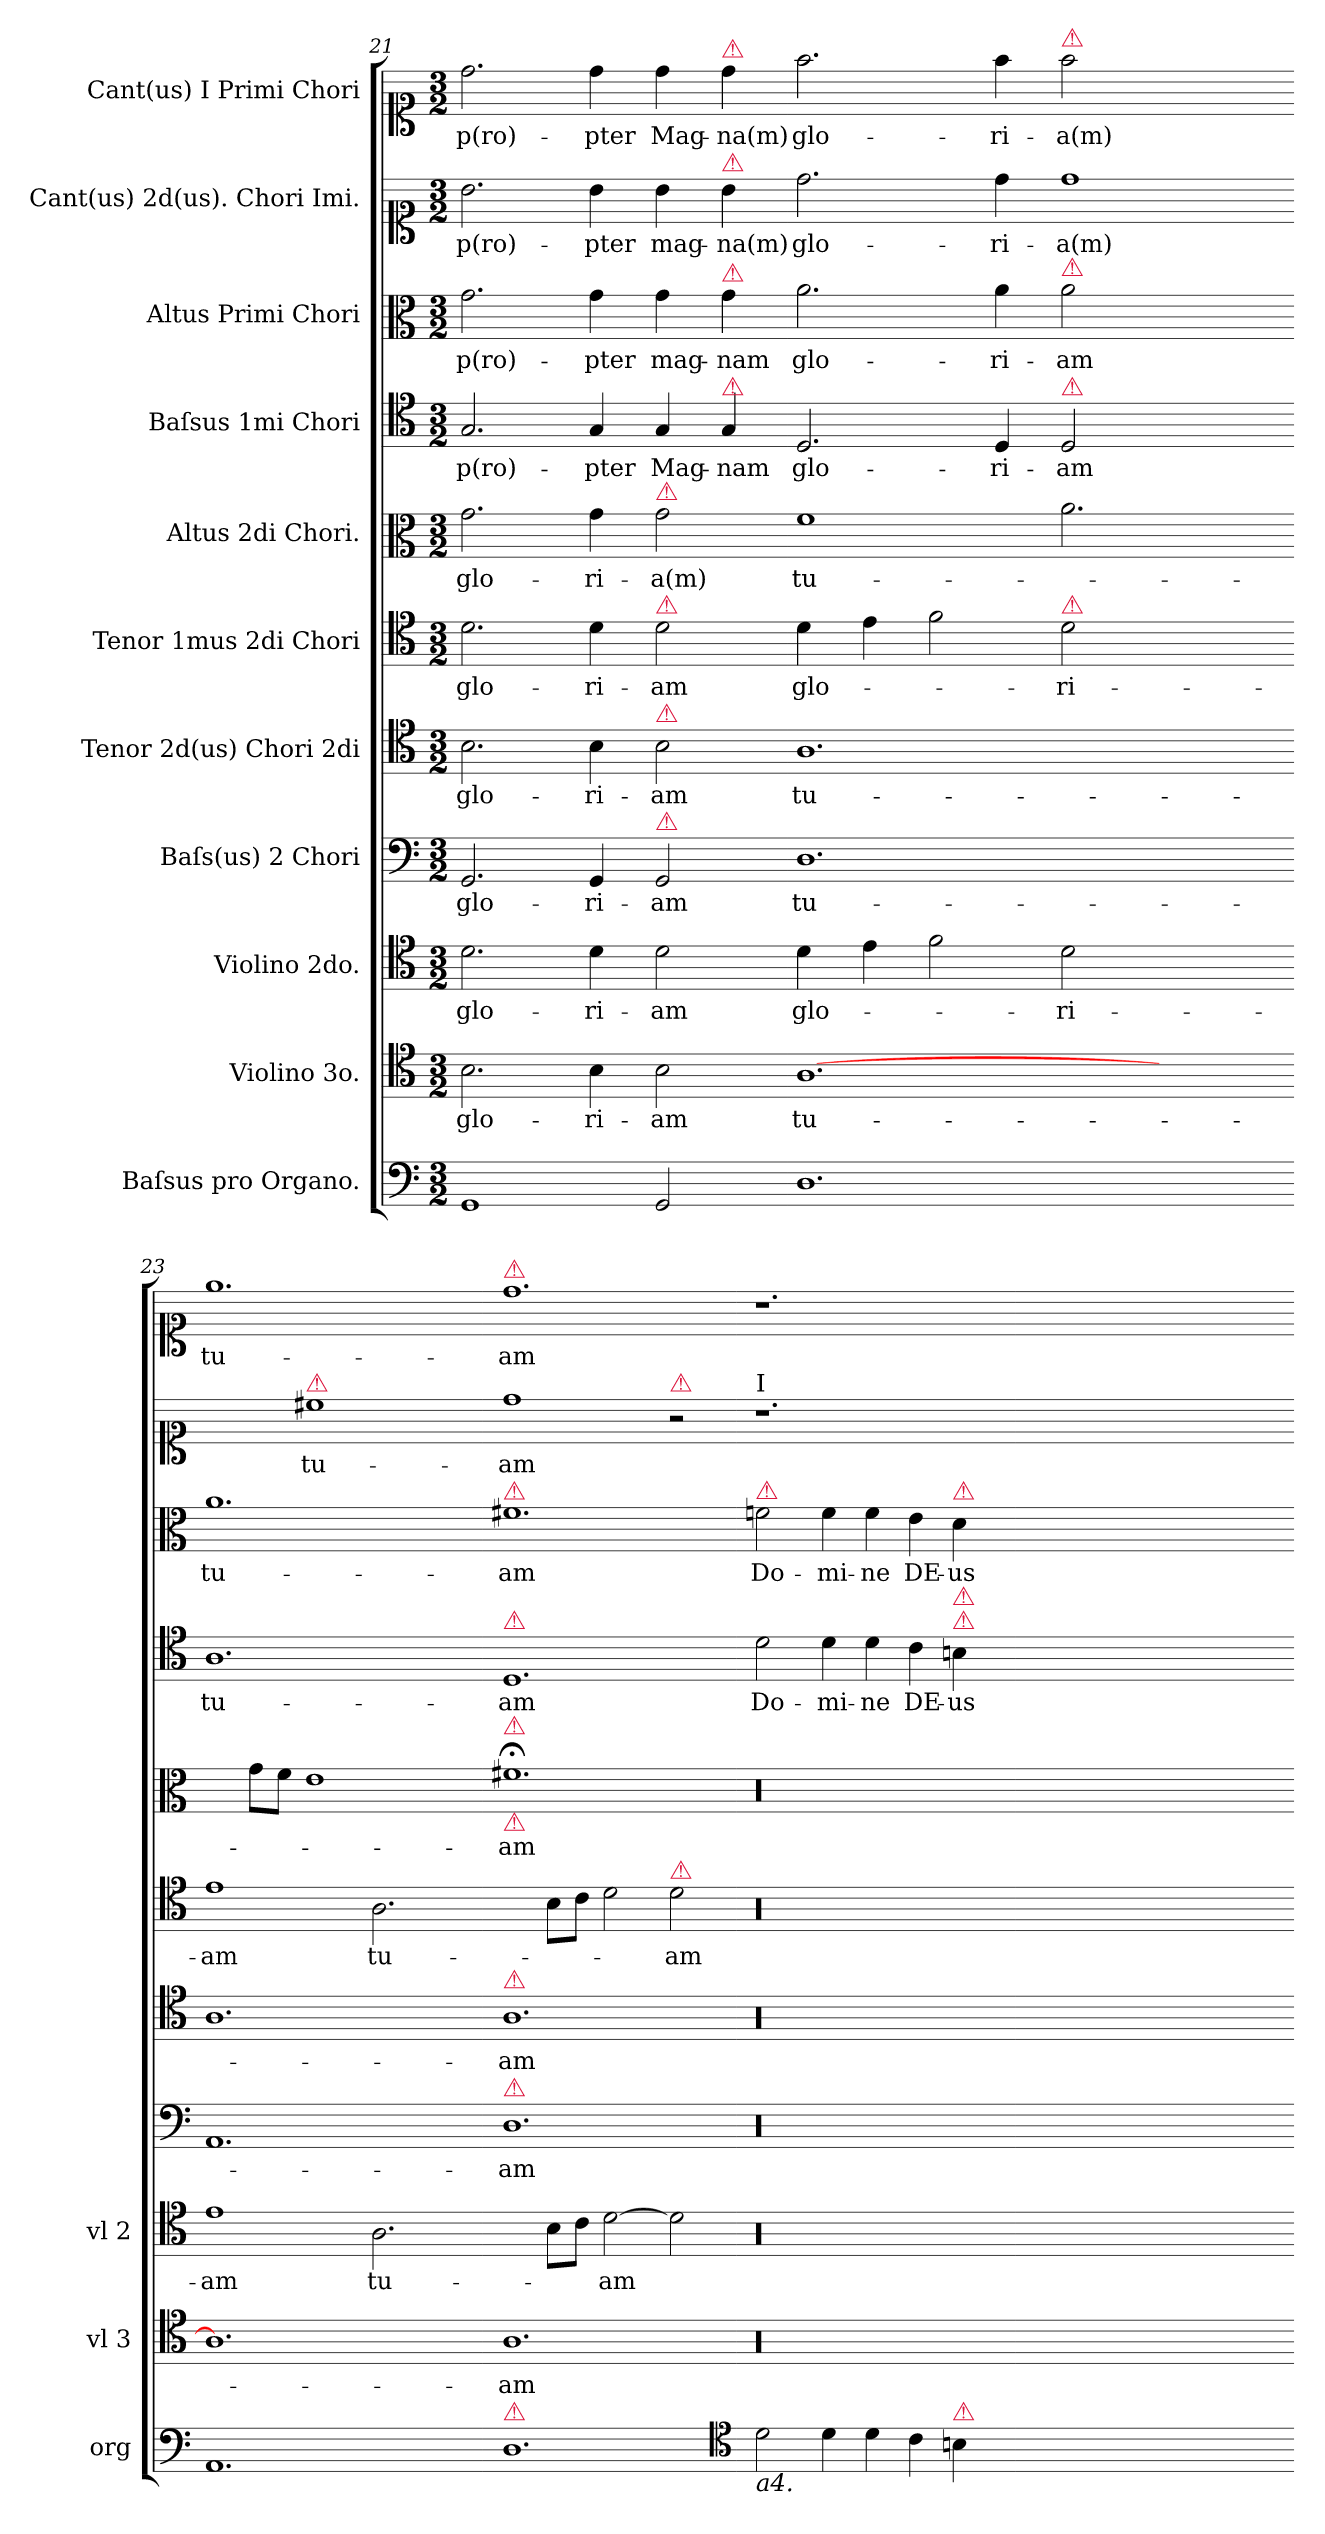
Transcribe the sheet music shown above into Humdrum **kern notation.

**kern	**kern	**text	**kern	**text	**kern	**text	**kern	**text	**kern	**text	**kern	**text	**kern	**text	**kern	**text	**kern	**text	**kern	**text
*part11	*part10	*part10	*part9	*part9	*part8	*part8	*part7	*part7	*part6	*part6	*part5	*part5	*part4	*part4	*part3	*part3	*part2	*part2	*part1	*part1
*staff11	*staff10	*staff10	*staff9	*staff9	*staff8	*staff8	*staff7	*staff7	*staff6	*staff6	*staff5	*staff5	*staff4	*staff4	*staff3	*staff3	*staff2	*staff2	*staff1	*staff1
*I"Baſsus pro Organo.	*I"Violino 3o.	*	*I"Violino 2do.	*	*I"Baſs(us) 2 Chori	*	*I"Tenor 2d(us) Chori 2di	*	*I"Tenor 1mus 2di Chori	*	*I"Altus 2di Chori.	*	*I"Baſsus 1mi Chori	*	*I"Altus Primi Chori	*	*I"Cant(us) 2d(us). Chori Imi.	*	*I"Cant(us) I Primi Chori	*
*I'org	*I'vl 3	*	*I'vl 2	*	*	*	*	*	*	*	*	*	*	*	*	*	*	*	*	*
*clefF4	*clefC4	*	*clefC4	*	*clefF4	*	*clefC4	*	*clefC4	*	*clefC3	*	*clefC4	*	*clefC3	*	*clefC1	*	*clefC1	*
*k[]	*k[]	*	*k[]	*	*k[]	*	*k[]	*	*k[]	*	*k[]	*	*k[]	*	*k[]	*	*k[]	*	*k[]	*
*D:dor	*D:dor	*	*D:dor	*	*D:dor	*	*D:dor	*	*D:dor	*	*D:dor	*	*D:dor	*	*D:dor	*	*D:dor	*	*D:dor	*
*M3/2	*M3/2	*	*M3/2	*	*M3/2	*	*M3/2	*	*M3/2	*	*M3/2	*	*M3/2	*	*M3/2	*	*M3/2	*	*M3/2	*
=21	=21	=21	=21	=21	=21	=21	=21	=21	=21	=21	=21	=21	=21	=21	=21	=21	=21	=21	=21	=21
1GG	2.B\	glo-	2.d\	glo-	2.GG/	glo-	2.B\	glo-	2.d\	glo-	2.g\	glo-	2.G/	p(ro)-	2.g\	p(ro)-	2.b\	p(ro)-	2.dd\	p(ro)-
.	4B\	-ri-	4d\	-ri-	4GG/	-ri-	4B\	-ri-	4d\	-ri-	4g\	-ri-	4G/	-pter	4g\	-pter	4b\	-pter	4dd\	-pter
!	!	!	!	!	!	!	!	!	!	!	!LO:TX:a:color=crimson:t=⚠	!	!	!	!	!	!	!	!	!
!	!	!	!	!	!	!	!	!	!LO:TX:a:color=crimson:t=⚠	!	!	!	!	!	!	!	!	!	!	!
!	!	!	!	!	!	!	!LO:TX:a:color=crimson:t=⚠	!	!	!	!	!	!	!	!	!	!	!	!	!
!	!	!	!	!	!LO:TX:a:color=crimson:t=⚠	!	!	!	!	!	!	!	!	!	!	!	!	!	!	!
2GG/	2B\	-am	2d\	-am	2GG/	-am	2B\	-am	2d\	-am	2g\	-a(m)	4G/	Mag-	4g\	mag-	4b\	mag-	4dd\	Mag-
!	!	!	!	!	!	!	!	!	!	!	!	!	!	!	!	!	!	!	!LO:TX:a:color=crimson:t=⚠	!
!	!	!	!	!	!	!	!	!	!	!	!	!	!	!	!	!	!LO:TX:a:color=crimson:t=⚠	!	!	!
!	!	!	!	!	!	!	!	!	!	!	!	!	!	!	!LO:TX:a:color=crimson:t=⚠	!	!	!	!	!
!	!	!	!	!	!	!	!	!	!	!	!	!	!LO:TX:a:color=crimson:t=⚠	!	!	!	!	!	!	!
.	.	.	.	.	.	.	.	.	.	.	.	.	4G/	-nam	4g\	-nam	4b\	-na(m)	4dd\	-na(m)
=22-	=22-	=22-	=22-	=22-	=22-	=22-	=22-	=22-	=22-	=22-	=22-	=22-	=22-	=22-	=22-	=22-	=22-	=22-	=22-	=22-
1.D	[1.A	tu-	4d\	glo-	1.D	tu-	1.A	tu-	4d\	glo-	1f	tu-	2.D/	glo-	2.a\	glo-	2.dd\	glo-	2.ff\	glo-
.	.	.	4e\	.	.	.	.	.	4e\	.	.	.	.	.	.	.	.	.	.	.
.	.	.	2f\	.	.	.	.	.	2f\	.	.	.	.	.	.	.	.	.	.	.
.	.	.	.	.	.	.	.	.	.	.	.	.	4D/	-ri-	4a\	-ri-	4dd\	-ri-	4ff\	-ri-
!	!	!	!	!	!	!	!	!	!	!	!	!	!	!	!	!	!	!	!LO:TX:a:color=crimson:t=⚠	!
!	!	!	!	!	!	!	!	!	!	!	!	!	!	!	!LO:TX:a:color=crimson:t=⚠	!	!	!	!	!
!	!	!	!	!	!	!	!	!	!	!	!	!	!LO:TX:a:color=crimson:t=⚠	!	!	!	!	!	!	!
!	!	!	!	!	!	!	!	!	!LO:TX:a:color=crimson:t=⚠	!	!	!	!	!	!	!	!	!	!	!
.	.	.	2d\	-ri-	.	.	.	.	2d\	-ri-	2.a\	.	2D/	-am	2a\	-am	1dd\	-a(m)	2ff\	-a(m)
2ryy	2ryy	.	2ryy	.	2ryy	.	2ryy	.	2ryy	.	.	.	2ryy	.	2ryy	.	.	.	2ryy	.
.	.	.	.	.	.	.	.	.	.	.	4ryy	.	.	.	.	.	.	.	.	.
=23-	=23-	=23-	=23-	=23-	=23-	=23-	=23-	=23-	=23-	=23-	=23-	=23-	=23-	=23-	=23-	=23-	=23-	=23-	=23-	=23-
1.AA	1.A]	.	1e	-am	1.AA	.	1.A	.	1e	-am	4ryy	.	1.A	tu-	1.a	tu-	2ryy	.	1.ee	tu-
.	.	.	.	.	.	.	.	.	.	.	8g\L	.	.	.	.	.	.	.	.	.
.	.	.	.	.	.	.	.	.	.	.	8f\J	.	.	.	.	.	.	.	.	.
!	!	!	!	!	!	!	!	!	!	!	!	!	!	!	!	!	!LO:TX:a:color=crimson:t=⚠	!	!	!
.	.	.	.	.	.	.	.	.	.	.	1e	.	.	.	.	.	1cc#X	tu-	.	.
.	.	.	2.A\	tu-	.	.	.	.	2.A\	tu-	.	.	.	.	.	.	.	.	.	.
4ryy	4ryy	.	.	.	4ryy	.	4ryy	.	.	.	4ryy	.	4ryy	.	4ryy	.	4ryy	.	4ryy	.
=24-	=24-	=24-	=24-	=24-	=24-	=24-	=24-	=24-	=24-	=24-	=24-	=24-	=24-	=24-	=24-	=24-	=24-	=24-	=24-	=24-
!	!	!	!	!	!	!	!	!	!	!	!	!	!	!	!	!	!	!	!LO:TX:a:color=crimson:t=⚠	!
!	!	!	!	!	!	!	!	!	!	!	!	!	!	!	!LO:TX:a:color=crimson:t=⚠	!	!	!	!	!
!	!	!	!	!	!	!	!	!	!	!	!	!	!LO:TX:a:color=crimson:t=⚠	!	!	!	!	!	!	!
!	!	!	!	!	!	!	!	!	!	!	!LO:TX:a:color=crimson:t=⚠	!	!	!	!	!	!	!	!	!
!	!	!	!	!	!	!	!	!	!	!	!LO:TX:b:color=crimson:t=⚠	!	!	!	!	!	!	!	!	!
!	!	!	!	!	!	!	!LO:TX:a:color=crimson:t=⚠	!	!	!	!	!	!	!	!	!	!	!	!	!
!	!	!	!	!	!LO:TX:a:color=crimson:t=⚠	!	!	!	!	!	!	!	!	!	!	!	!	!	!	!
!LO:TX:a:color=crimson:t=⚠	!	!	!	!	!	!	!	!	!	!	!	!	!	!	!	!	!	!	!	!
1.D	1.A	-am	4ryy	.	1.D	-am	1.A	-am	4ryy	.	1.f#X;	-am	1.D	-am	1.f#X	-am	1dd	-am	1.dd	-am
.	.	.	8B\L	.	.	.	.	.	8B\L	.	.	.	.	.	.	.	.	.	.	.
.	.	.	8c\J	.	.	.	.	.	8c\J	.	.	.	.	.	.	.	.	.	.	.
.	.	.	[2d\	-am	.	.	.	.	2d\	.	.	.	.	.	.	.	.	.	.	.
!	!	!	!	!	!	!	!	!	!	!	!	!	!	!	!	!	!LO:TX:a:color=crimson:t=⚠	!	!	!
!	!	!	!	!	!	!	!	!	!LO:TX:a:color=crimson:t=⚠	!	!	!	!	!	!	!	!	!	!	!
.	.	.	2d\]	.	.	.	.	.	2d\	-am	.	.	.	.	.	.	2r	.	.	.
*clefC4	*	*	*	*	*	*	*	*	*	*	*	*	*	*	*	*	*	*	*	*
=25-	=25-	=25-	=25-	=25-	=25-	=25-	=25-	=25-	=25-	=25-	=25-	=25-	=25-	=25-	=25-	=25-	=25-	=25-	=25-	=25-
!	!	!	!	!	!	!	!	!	!	!	!	!	!	!	!	!	!LO:TX:a:t=I	!	!	!
!	!	!	!	!	!	!	!	!	!	!	!	!	!	!	!LO:TX:a:color=crimson:t=⚠	!	!	!	!	!
!LO:TX:b:i:t=a4.	!	!	!	!	!	!	!	!	!	!	!	!	!	!	!	!	!	!	!	!
2d\	00.r	.	00.r	.	00.r	.	00.r	.	00.r	.	00.r	.	2d\	Do-	2fn\	Do-	1.r	.	1.r	.
4d\	.	.	.	.	.	.	.	.	.	.	.	.	4d\	-mi-	4f\	-mi-	.	.	.	.
4d\	.	.	.	.	.	.	.	.	.	.	.	.	4d\	-ne	4f\	-ne	.	.	.	.
4c\	.	.	.	.	.	.	.	.	.	.	.	.	4c\	DE-	4e\	DE-	.	.	.	.
!	!	!	!	!	!	!	!	!	!	!	!	!	!	!	!LO:TX:a:color=crimson:t=⚠	!	!	!	!	!
!	!	!	!	!	!	!	!	!	!	!	!	!	!LO:TX:a:color=crimson:t=⚠	!	!	!	!	!	!	!
!	!	!	!	!	!	!	!	!	!	!	!	!	!LO:TX:a:color=crimson:t=⚠	!	!	!	!	!	!	!
!LO:TX:a:color=crimson:t=⚠	!	!	!	!	!	!	!	!	!	!	!	!	!	!	!	!	!	!	!	!
4Bn\	.	.	.	.	.	.	.	.	.	.	.	.	4Bn\	-us	4d\	-us	.	.	.	.
00ryy	.	.	.	.	.	.	.	.	.	.	.	.	00ryy	.	00ryy	.	00ryy	.	00ryy	.
2ryy	.	.	.	.	.	.	.	.	.	.	.	.	2ryy	.	2ryy	.	2ryy	.	2ryy	.
=-	=-	=-	=-	=-	=-	=-	=-	=-	=-	=-	=-	=-	=-	=-	=-	=-	=-	=-	=-	=-
*-	*-	*-	*-	*-	*-	*-	*-	*-	*-	*-	*-	*-	*-	*-	*-	*-	*-	*-	*-	*-
